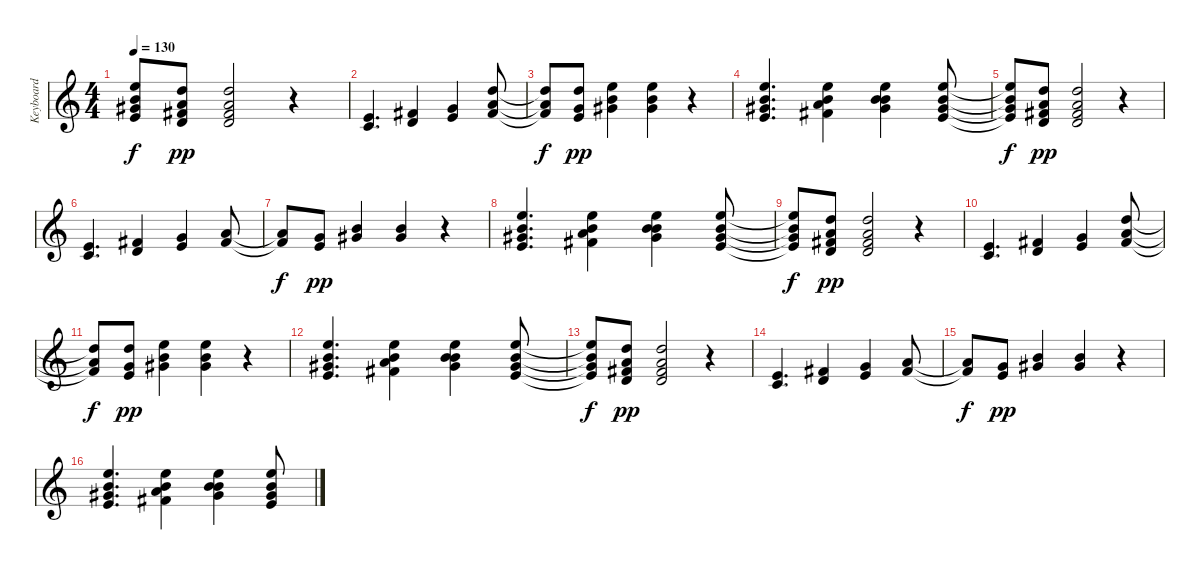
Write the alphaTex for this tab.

\track ("Keyboard" "Keyboard") {instrument synthstrings1}
\staff {score}
\tuning (E4 B3 G3 D3 A2 E2) {hide}
\ts (4 4)
\tempo 130
\clef g2
\ks c
(12.1{t} 12.2{t} 13.3{t} 14.4{t}).8{dy f} (10.1 10.2 11.3 12.4).8{dy pp} (10.1 10.2 11.3 12.4).2 r.4 |
(9.3 10.4).4{d} (7.2 7.3).4 (8.2 9.3).4 (10.1 10.2 11.3).8 |
(10.1{t} 10.2{t} 11.3{t}).8{dy f} (10.1 8.2 9.3).8{dy pp} (12.1 12.2 13.3).4 (12.1 12.2 13.3).4 r.4 |
(12.1 12.2 13.3 14.4).4{d} (12.1 12.2 14.3 16.4).4 (12.1 12.2 16.3 18.4).4 (12.1 12.2 13.3 14.4).8 |
(12.1{t} 12.2{t} 13.3{t} 14.4{t}).8{dy f} (10.1 10.2 11.3 12.4).8{dy pp} (10.1 10.2 11.3 12.4).2 r.4 |
(9.3 10.4).4{d} (7.2 7.3).4 (8.2 9.3).4 (5.1 7.2).8 |
(5.1{t} 7.2{t}).8{dy f} (0.1 8.2).8{dy pp} (7.1 9.2).4 (7.1 9.2).4 r.4 |
(12.1 12.2 13.3 14.4).4{d} (12.1 12.2 14.3 16.4).4 (12.1 12.2 16.3 18.4).4 (12.1 12.2 13.3 14.4).8 |
(12.1{t} 12.2{t} 13.3{t} 14.4{t}).8{dy f} (10.1 10.2 11.3 12.4).8{dy pp} (10.1 10.2 11.3 12.4).2 r.4 |
(9.3 10.4).4{d} (7.2 7.3).4 (8.2 9.3).4 (10.1 10.2 11.3).8 |
(10.1{t} 10.2{t} 11.3{t}).8{dy f} (10.1 8.2 9.3).8{dy pp} (12.1 12.2 13.3).4 (12.1 12.2 13.3).4 r.4 |
(12.1 12.2 13.3 14.4).4{d} (12.1 12.2 14.3 16.4).4 (12.1 12.2 16.3 18.4).4 (12.1 12.2 13.3 14.4).8 |
(12.1{t} 12.2{t} 13.3{t} 14.4{t}).8{dy f} (10.1 10.2 11.3 12.4).8{dy pp} (10.1 10.2 11.3 12.4).2 r.4 |
(9.3 10.4).4{d} (7.2 7.3).4 (8.2 9.3).4 (5.1 7.2).8{volume 0} |
(5.1{t} 7.2{t}).8{dy f} (0.1 8.2).8{dy pp} (7.1 9.2).4 (7.1 9.2).4 r.4 |
(12.1 12.2 13.3 14.4).4{d} (12.1 12.2 14.3 16.4).4 (12.1 12.2 16.3 18.4).4 (12.1 12.2 13.3 14.4).8
